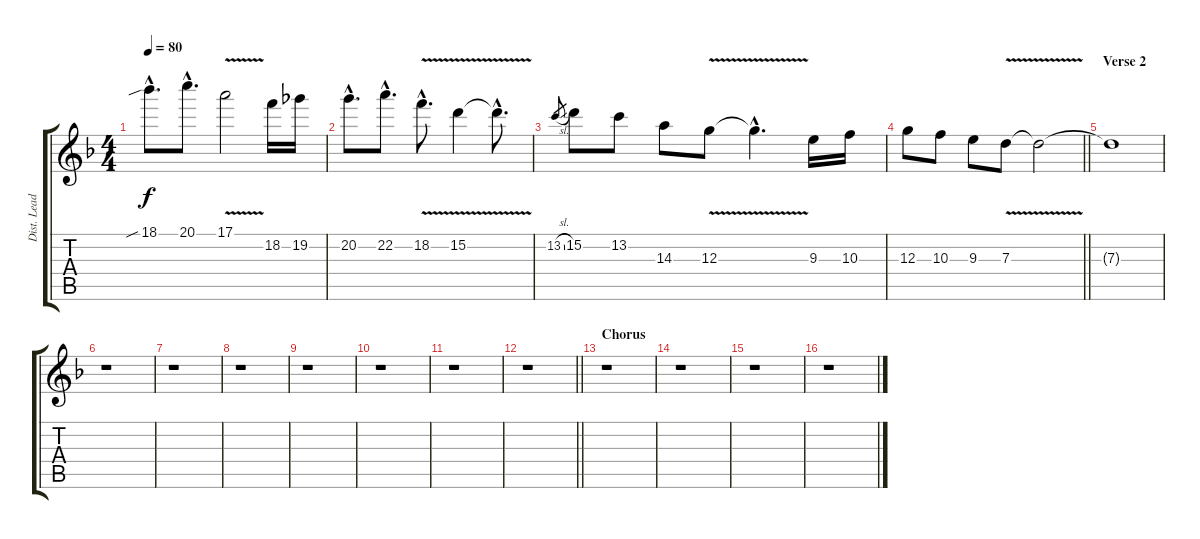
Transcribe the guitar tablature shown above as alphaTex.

\track ("Dist. Lead" "Dist. Lead") {instrument overdrivenguitar}
\staff {score tabs}
\tuning (E4 B3 G3 D3 A2 E2) {hide}
\ts (4 4)
\tempo 80
\clef g2
\ks f
18.1{sib hac}.8{d dy f} 20.1{hac}.8{d} 17.1{v}.2 18.2.16 19.2.16 |
20.2{hac}.8{d} 22.2{hac}.8{d} 18.2{v hac}.8{d} 15.2{v}.4 15.2{hac t}.8{d} |
13.2{sl}.8{gr} 15.2.8 13.2.8 14.3.8 12.3{v}.8 12.3{hac t}.4{d} 9.3.16 10.3.16 |
\barLineRight lightlight
12.3.8 10.3.8 9.3.8 7.3{v}.8 7.3{t}.2 |
\section ("" "Verse 2")
7.3{t}.1 |
r.1 |
r.1 |
r.1 |
r.1 |
r.1 |
r.1 |
\barLineRight lightlight
r.1 |
\section ("" "Chorus")
r.1 |
r.1 |
r.1 |
r.1
